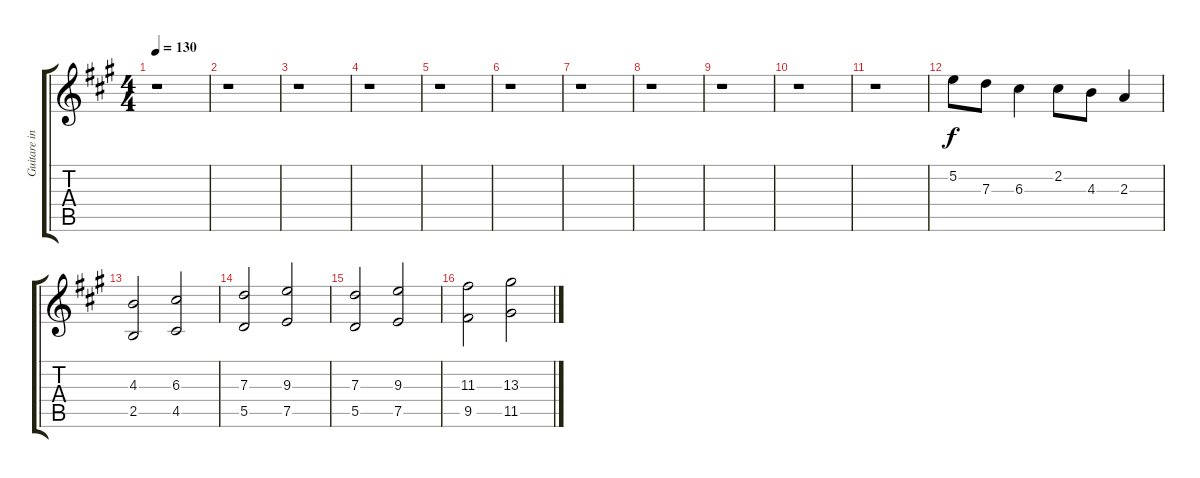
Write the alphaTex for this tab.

\track ("Guitare intro" "Guitare in") {instrument electricguitarjazz}
\staff {score tabs}
\tuning (E4 B3 G3 D3 A2 E2) {hide}
\ts (4 4)
\tempo 130
\clef g2
\ks a
r.1{dy f} |
r.1 |
r.1 |
r.1 |
r.1 |
r.1 |
r.1 |
r.1 |
r.1 |
r.1 |
r.1 |
5.2.8 7.3.8 6.3.4 2.2.8 4.3.8 2.3.4 |
(4.3 2.5).2 (6.3 4.5).2 |
(7.3 5.5).2 (9.3 7.5).2 |
(7.3 5.5).2 (9.3 7.5).2 |
(11.3 9.5).2 (13.3 11.5).2
